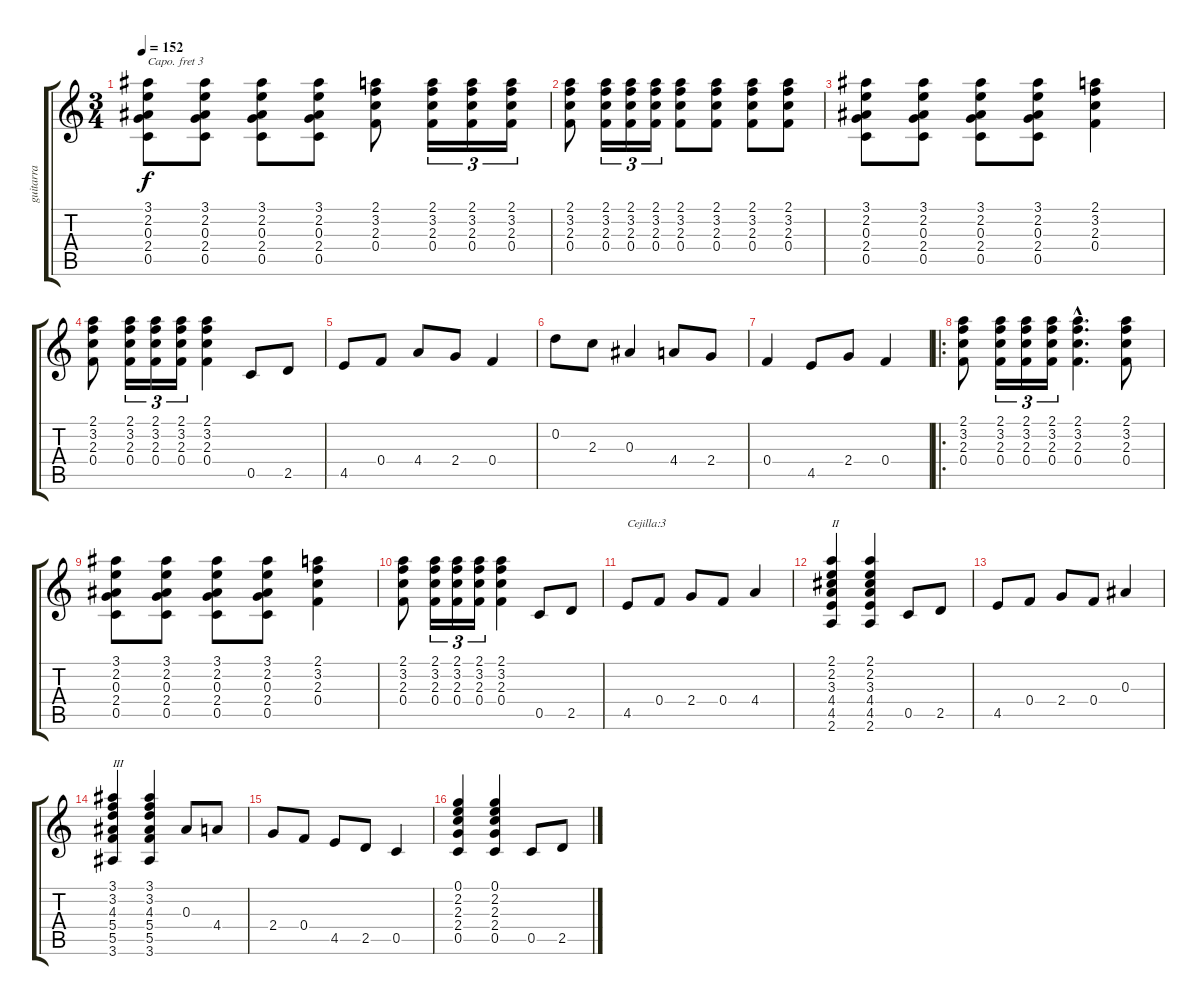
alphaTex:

\track ("guitarra" "guitarra") {instrument acousticguitarnylon}
\staff {score tabs}
\capo 3
\tuning (E4 B3 G3 D3 A2 E2) {hide}
\ts (3 4)
\tempo 152
\clef g2
\ks c
(3.1 2.2 0.3 2.4 0.5).8{dy f} (3.1 2.2 0.3 2.4 0.5).8 (3.1 2.2 0.3 2.4 0.5).8 (3.1 2.2 0.3 2.4 0.5).8 (2.1 3.2 2.3 0.4).8 (2.1 3.2 2.3 0.4).16{tu (3 2)} (2.1 3.2 2.3 0.4).16{tu (3 2)} (2.1 3.2 2.3 0.4).16{tu (3 2)} |
(2.1 3.2 2.3 0.4).8 (2.1 3.2 2.3 0.4).16{tu (3 2)} (2.1 3.2 2.3 0.4).16{tu (3 2)} (2.1 3.2 2.3 0.4).16{tu (3 2)} (2.1 3.2 2.3 0.4).8 (2.1 3.2 2.3 0.4).8 (2.1 3.2 2.3 0.4).8 (2.1 3.2 2.3 0.4).8 |
(3.1 2.2 0.3 2.4 0.5).8 (3.1 2.2 0.3 2.4 0.5).8 (3.1 2.2 0.3 2.4 0.5).8 (3.1 2.2 0.3 2.4 0.5).8 (2.1 3.2 2.3 0.4).4 |
(2.1 3.2 2.3 0.4).8 (2.1 3.2 2.3 0.4).16{tu (3 2)} (2.1 3.2 2.3 0.4).16{tu (3 2)} (2.1 3.2 2.3 0.4).16{tu (3 2)} (2.1 3.2 2.3 0.4).4 0.5.8 2.5.8 |
4.5.8 0.4.8 4.4.8 2.4.8 0.4.4 |
0.2.8 2.3.8 0.3.4 4.4.8 2.4.8 |
0.4.4 4.5.8 2.4.8 0.4.4 |
\ro
(2.1 3.2 2.3 0.4).8 (2.1 3.2 2.3 0.4).16{tu (3 2)} (2.1 3.2 2.3 0.4).16{tu (3 2)} (2.1 3.2 2.3 0.4).16{tu (3 2)} (2.1{hac} 3.2{hac} 2.3{hac} 0.4{hac}).4{d} (2.1 3.2 2.3 0.4).8 |
(3.1 2.2 0.3 2.4 0.5).8 (3.1 2.2 0.3 2.4 0.5).8 (3.1 2.2 0.3 2.4 0.5).8 (3.1 2.2 0.3 2.4 0.5).8 (2.1 3.2 2.3 0.4).4 |
(2.1 3.2 2.3 0.4).8 (2.1 3.2 2.3 0.4).16{tu (3 2)} (2.1 3.2 2.3 0.4).16{tu (3 2)} (2.1 3.2 2.3 0.4).16{tu (3 2)} (2.1 3.2 2.3 0.4).4 0.5.8 2.5.8 |
4.5.8{txt "Cejilla:3"} 0.4.8 2.4.8 0.4.8 4.4.4 |
(2.1 2.2 3.3 4.4 4.5 2.6).4{txt "II"} (2.1 2.2 3.3 4.4 4.5 2.6).4 0.5.8 2.5.8 |
4.5.8 0.4.8 2.4.8 0.4.8 0.3.4 |
(3.1 3.2 4.3 5.4 5.5 3.6).4{txt "III"} (3.1 3.2 4.3 5.4 5.5 3.6).4 0.3.8 4.4.8 |
2.4.8 0.4.8 4.5.8 2.5.8 0.5.4 |
(0.1 2.2 2.3 2.4 0.5).4 (0.1 2.2 2.3 2.4 0.5).4 0.5.8 2.5.8
